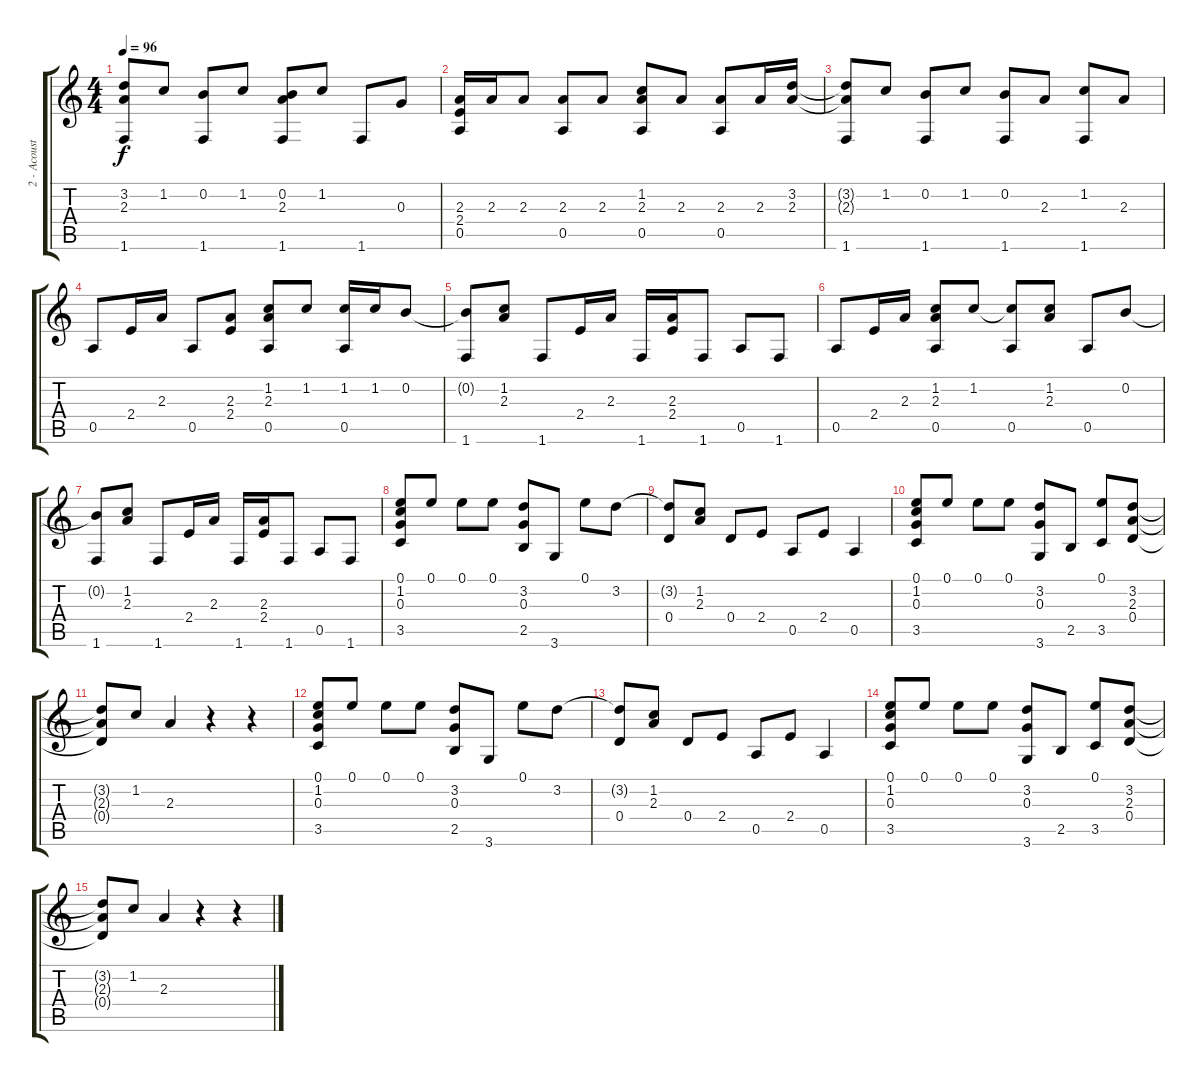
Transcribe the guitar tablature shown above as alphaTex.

\track ("2 - Acoustic vocals" "2 - Acoust") {instrument acousticguitarsteel}
\staff {score tabs}
\tuning (E4 B3 G3 D3 A2 E2) {hide}
\ts (4 4)
\tempo 96
\clef g2
\ks c
(3.2{t} 2.3{t} 1.6).8{dy f} 1.2.8 (0.2 1.6).8 1.2.8 (0.2 2.3 1.6).8 1.2.8 1.6.8 0.3.8 |
(2.3 2.4 0.5).16 2.3.16 2.3.8 (2.3 0.5).8 2.3.8 (1.2 2.3 0.5).8 2.3.8 (2.3 0.5).8 2.3.16 (3.2 2.3).16 |
(3.2{t} 2.3{t} 1.6).8 1.2.8 (0.2 1.6).8 1.2.8 (0.2 1.6).8 2.3.8 (1.2 1.6).8 2.3.8 |
0.5.8 2.4.16 2.3.16 0.5.8 (2.3 2.4).8 (1.2 2.3 0.5).8 1.2.8 (1.2 0.5).16 1.2.16 0.2.8 |
(0.2{t} 1.6).8 (1.2 2.3).8 1.6.8 2.4.16 2.3.16 1.6.16 (2.3 2.4).16 1.6.8 0.5.8 1.6.8 |
0.5.8 2.4.16 2.3.16 (1.2 2.3 0.5).8 1.2.8 (1.2{t} 0.5).8 (1.2 2.3).8 0.5.8 0.2.8 |
(0.2{t} 1.6).8 (1.2 2.3).8 1.6.8 2.4.16 2.3.16 1.6.16 (2.3 2.4).16 1.6.8 0.5.8 1.6.8 |
(0.1 1.2 0.3 3.5).8 0.1.8 0.1.8 0.1.8 (3.2 0.3 2.5).8 3.6.8 0.1.8 3.2.8 |
(3.2{t} 0.4).8 (1.2 2.3).8 0.4.8 2.4.8 0.5.8 2.4.8 0.5.4 |
(0.1 1.2 0.3 3.5).8 0.1.8 0.1.8 0.1.8 (3.2 0.3 3.6).8 2.5.8 (0.1 3.5).8 (3.2 2.3 0.4).8 |
(3.2{t} 2.3{t} 0.4{t}).8 1.2.8 2.3.4 r.4 r.4 |
(0.1 1.2 0.3 3.5).8 0.1.8 0.1.8 0.1.8 (3.2 0.3 2.5).8 3.6.8 0.1.8 3.2.8 |
(3.2{t} 0.4).8 (1.2 2.3).8 0.4.8 2.4.8 0.5.8 2.4.8 0.5.4 |
(0.1 1.2 0.3 3.5).8 0.1.8 0.1.8 0.1.8 (3.2 0.3 3.6).8 2.5.8 (0.1 3.5).8 (3.2 2.3 0.4).8 |
(3.2{t} 2.3{t} 0.4{t}).8 1.2.8 2.3.4 r.4 r.4
